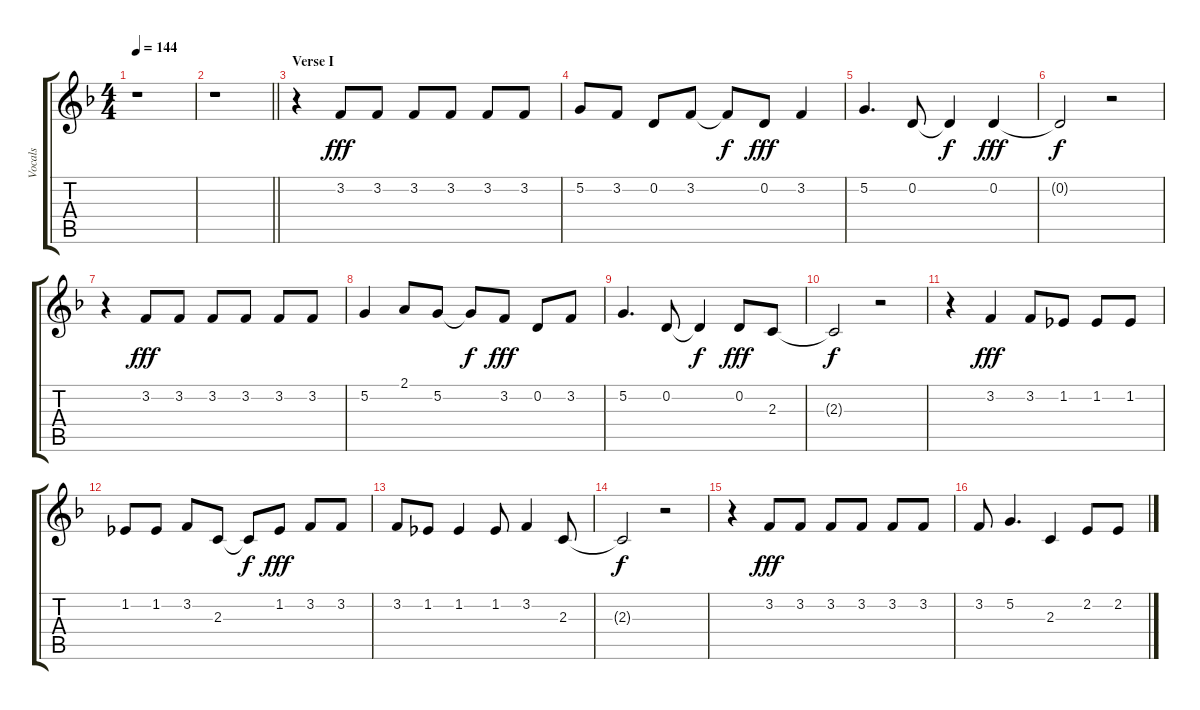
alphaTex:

\track ("Vocals" "Vocals") {instrument lead6voice}
\staff {score tabs}
\tuning (G4 D4 Bb3 F3 C3 F2) {hide}
\ts (4 4)
\tempo 144
\clef g2
\ks f
r.1{dy fff} |
\barLineRight lightlight
r.1 |
\section ("" "Verse I")
r.4 3.2.8 3.2.8 3.2.8 3.2.8 3.2.8 3.2.8 |
5.2.8 3.2.8 0.2.8 3.2.8 3.2{t}.8{dy f} 0.2.8{dy fff} 3.2.4 |
5.2.4{d} 0.2.8 0.2{t}.4{dy f} 0.2.4{dy fff} |
0.2{t}.2{dy f} r.2 |
r.4 3.2.8{dy fff} 3.2.8 3.2.8 3.2.8 3.2.8 3.2.8 |
5.2.4 2.1.8 5.2.8 5.2{t}.8{dy f} 3.2.8{dy fff} 0.2.8 3.2.8 |
5.2.4{d} 0.2.8 0.2{t}.4{dy f} 0.2.8{dy fff} 2.3.8 |
2.3{t}.2{dy f} r.2 |
r.4 3.2.4{dy fff} 3.2.8 1.2.8 1.2.8 1.2.8 |
1.2.8 1.2.8 3.2.8 2.3.8 2.3{t}.8{dy f} 1.2.8{dy fff} 3.2.8 3.2.8 |
3.2.8 1.2.8 1.2.4 1.2.8 3.2.4 2.3.8 |
2.3{t}.2{dy f} r.2 |
r.4 3.2.8{dy fff} 3.2.8 3.2.8 3.2.8 3.2.8 3.2.8 |
3.2.8 5.2.4{d} 2.3.4 2.2.8 2.2.8
